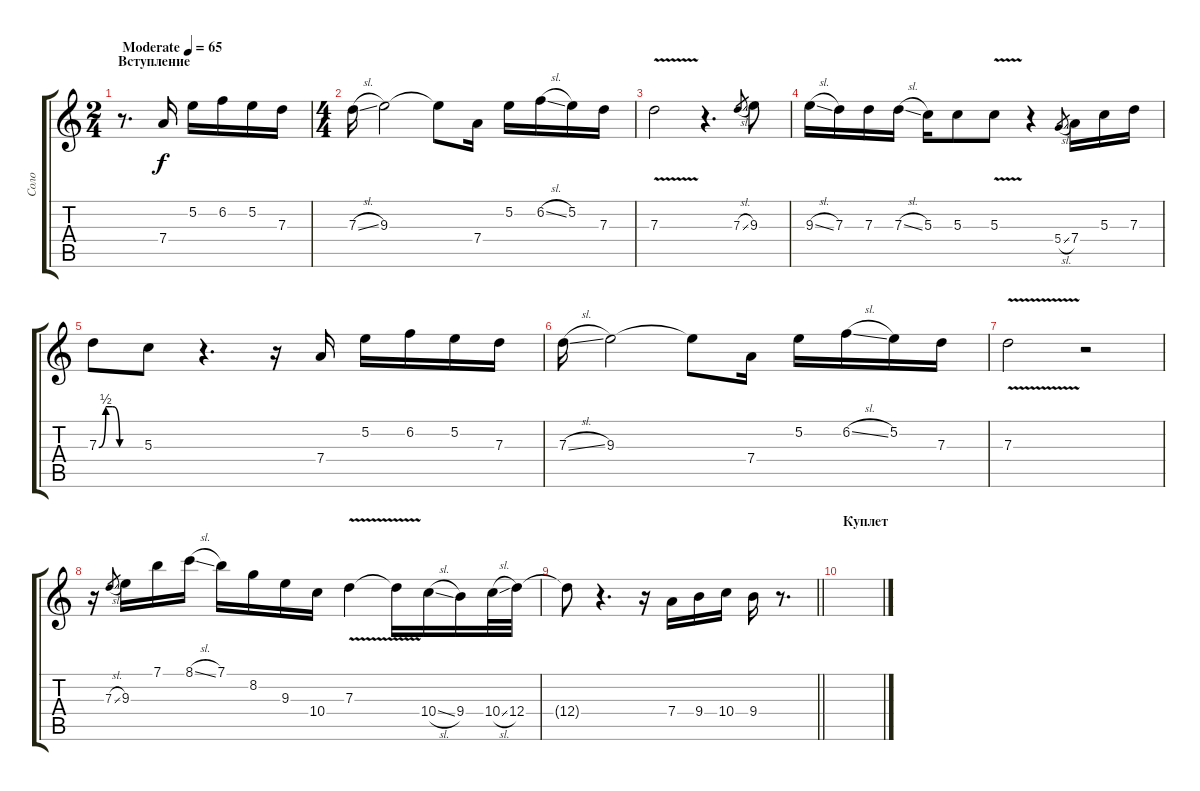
\track ("Соло" "Соло") {instrument acousticguitarsteel}
\staff {score tabs}
\tuning (E4 B3 G3 D3 A2 E2) {hide}
\ts (2 4)
\section ("" "Вступление")
\tempo (65 "Moderate")
\clef g2
\ks c
r.8{d dy f instrument acousticguitarsteel} 7.4.16 5.2.16 6.2.16 5.2.16 7.3.16 |
\ts (4 4)
7.3{sl}.16 9.3.2 9.3{t}.8 7.4.16 5.2.16 6.2{sl}.16 5.2.16 7.3.16 |
7.3{v}.2 r.4{d} 7.3{sl}.8{gr} 9.3.8 |
9.3{sl}.16 7.3.16 7.3.16 7.3{sl}.16 5.3.16 5.3.8 5.3{v}.8 r.4 5.4{sl}.8{gr} 7.4.16 5.3.16 7.3.16 |
7.3{be (custom 0 0 10 2 20 2 30 0 60 0)}.8 5.3.8 r.4{d} r.16 7.4.16 5.2.16 6.2.16 5.2.16 7.3.16 |
7.3{sl}.16 9.3.2 9.3{t}.8 7.4.16 5.2.16 6.2{sl}.16 5.2.16 7.3.16 |
7.3{v}.2 r.2 |
r.16 7.3{sl}.8{gr} 9.3.16 7.1.16 8.1{sl}.16 7.1.16 8.2.16 9.3.16 10.4.16 7.3{v}.4 7.3{t}.16 10.4{sl}.16 9.4.16 10.4{sl}.32 12.4.32 |
\barLineRight lightlight
12.4{t}.8 r.4{d} r.16 7.4.16 9.4.16 10.4.16 9.4.16 r.8{d} |
\section ("" "Куплет")
\ks aminor
